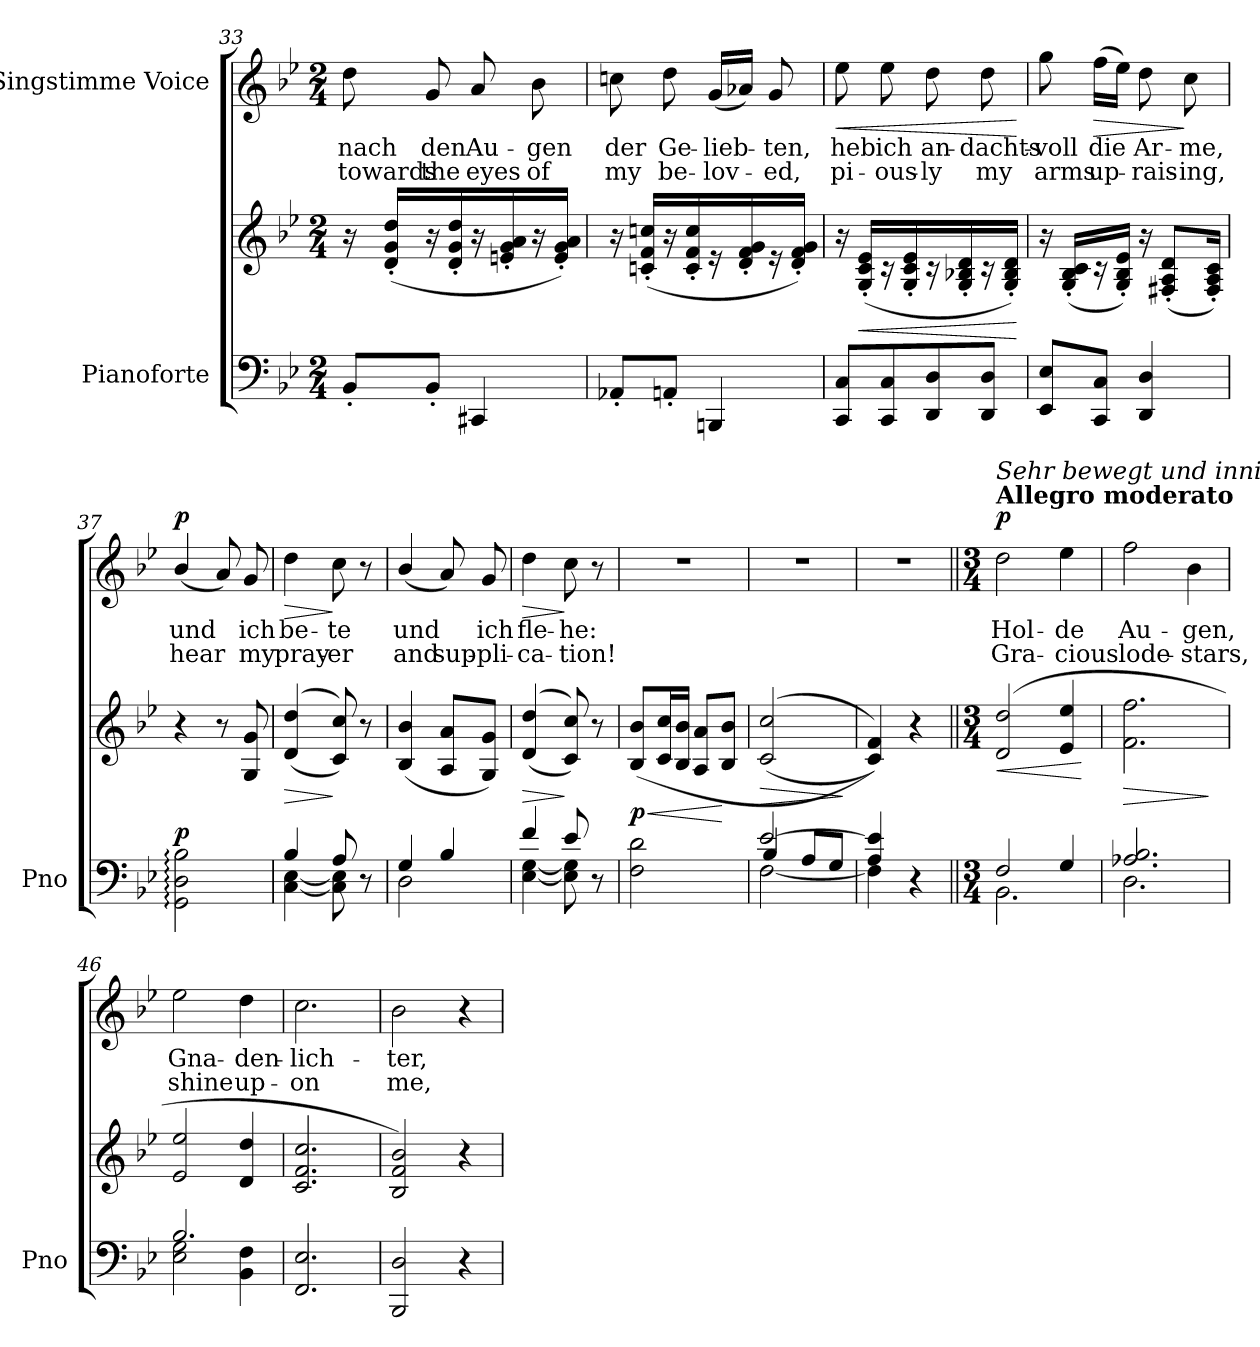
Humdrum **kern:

**kern	**kern	**dynam	**kern	**text	**text	**dynam
*part2	*part2	*part2	*part1	*part1	*part1	*part1
*staff3	*staff2	*staff2/3	*staff1	*staff1	*staff1	*staff1
*I"Pianoforte	*	*	*I"Singstimme Voice	*	*	*
*I'Pno	*	*	*	*	*	*
*clefF4	*clefG2	*	*clefG2	*	*	*
*k[b-e-]	*k[b-e-]	*	*k[b-e-]	*	*	*
*M2/4	*M2/4	*	*M2/4	*	*	*
=33	=33	=33	=33	=33	=33	=33
8BB-'/L	16r	.	8dd\	nach	towards	.
.	(16d/' 16g/' 16dd/'LL	.	.	.	.	.
8BB-'/J	16r	.	8g/	den	the	.
.	16d/' 16g/' 16dd/'	.	.	.	.	.
4CC#X/	16r	.	8a/	Au-	eyes	.
.	16en/' 16g/' 16a/'	.	.	.	.	.
.	16r	.	8b-\	-gen	of	.
.	16e/' 16g/' 16a/'JJ)	.	.	.	.	.
=34	=34	=34	=34	=34	=34	=34
8AA-X'/L	16r	.	8ccn\	der	my	.
.	(16cn/' 16f/' 16ccn/'LL	.	.	.	.	.
8AAn'/J	16r	.	8dd\	Ge-	be-	.
.	16c/' 16f/' 16cc/'	.	.	.	.	.
4BBBn/	16r	.	(16g/LL	-lieb-	-lov-	.
.	16d/' 16f/' 16g/'	.	16a-X/JJ)	.	.	.
.	16r	.	8g/	-ten,	-ed,	.
.	16d/' 16f/' 16g/'JJ)	.	.	.	.	.
=35	=35	=35	=35	=35	=35	=35
!	!	!	!	!	!	!LO:HP:b
8CC/ 8C/L	16r	.	8ee-\	heb	pi-	<
!	!	!LO:HP:b	!	!	!	!
.	(16G/' 16c/' 16e-/'LL	<	.	.	.	.
8CC/ 8C/	16r	.	8ee-\	ich	-ous-	.
.	16G/' 16c/' 16e-/'	.	.	.	.	.
8DD/ 8D/	16r	.	8dd\	an-	-ly	.
.	16G/' 16B-X/' 16d/'	.	.	.	.	.
8DD/ 8D/J	16r	.	8dd\	-dachts-	my	.
.	16G/' 16B-/' 16d/'JJ)	.	.	.	.	.
.	.	[	.	.	.	[
=36	=36	=36	=36	=36	=36	=36
8EE-/ 8E-/L	16r	.	8gg\	-voll	arms	.
.	(16G/' 16B-/' 16c/'LL	.	.	.	.	.
!	!	!	!	!	!	!LO:HP:b
8CC/ 8C/J	16r	.	(16ff\LL	die	up-	>
.	16G/' 16B-/' 16e-/'JJ)	.	16ee-\JJ)	.	.	.
4DD/ 4D/	16r	.	8dd\	Ar-	-rais-	.
.	(8F#X/' 8A/' 8d/'L	.	.	.	.	.
.	.	.	8cc\	-me,	-ing,	]
.	16F#/' 16A/' 16c/'Jk)	.	.	.	.	.
=37	=37	=37	=37	=37	=37	=37
!	!	!LO:DY:a=2	!	!	!	!LO:DY:a
2GG\: 2D\: 2B-\:	4r	p	(4b-/	und	hear	p
.	8r	.	8a/)	.	.	.
.	8G/ 8g/	.	8g/	ich	my	.
=38	=38	=38	=38	=38	=38	=38
*^	*	*	*	*	*	*
!	!	!	!LO:HP:b	!	!	!	!LO:HP:b
4B-/	[4C\ [4E-\	(>(4d/ 4dd/	>	4dd\	be-	pray-	>
8A/	8C\] 8E-\]	8c/ 8cc/))	]	8cc\	-te	-er	]
8r	8ryy	8r	.	8r	.	.	.
=39	=39	=39	=39	=39	=39	=39	=39
4G/	2D\	(4B-/ 4b-/	.	(>4b-/	und	and	.
4B-/	.	8A/ 8a/L	.	8a/)	.	sup-	.
.	.	8G/ 8g/J)	.	8g/	ich	-pli-	.
=40	=40	=40	=40	=40	=40	=40	=40
!	!	!	!LO:HP:b	!	!	!	!LO:HP:b
4f/	[4E-\ [4G\	(>(4d/ 4dd/	>	4dd\	fle-	-ca-	>
8e-/	8E-\] 8G\]	8c/ 8cc/))	]	8cc\	-he:	-tion!	]
8r	8ryy	8r	.	8r	.	.	.
=41	=41	=41	=41	=41	=41	=41	=41
!	!	!	!LO:HP:b	!	!	!	!
!	!	!	!LO:DY:n=1:b	!	!	!	!
*v	*v	*	*	*	*	*	*
2F\ 2d\	(8B-/ 8b-/L	< p	2r	.	.	.
.	16c/ 16cc/L	.	.	.	.	.
.	16B-/ 16b-/JJ	.	.	.	.	.
.	8A/ 8a/L	.	.	.	.	.
.	8B-/ 8b-/J	[	.	.	.	.
=42	=42	=42	=42	=42	=42	=42
*^	*	*	*	*	*	*
*	*^	*	*	*	*	*	*
!	!	!	!	!LO:HP:b	!	!	!	!
[2e-/	[2F\	4B-/	(>(2c/ 2cc/	>	2r	.	.	.
.	.	8A/L	.	.	.	.	.	.
.	.	8G/J	.	.	.	.	.	.
*v	*v	*v	*	*	*	*	*	*
.	.	]	.	.	.	.
=43	=43	=43	=43	=43	=43	=43
*^	*	*	*	*	*	*
4A/ 4e-/]	4F\]	4c/ 4f/)))	.	2r	.	.	.
4r	4ryy	4r	.	.	.	.	.
=44||	=44||	=44||	=44||	=44||	=44||	=44||	=44||
*M3/4	*	*M3/4	*	*M3/4	*	*	*
!	!	!	!	!LO:TX:a:B:t=Allegro moderato	!	!	!
!	!	!	!	!LO:TX:a:i:t=Sehr bewegt und innig	!	!	!
!	!	!	!LO:HP:b	!	!	!	!LO:DY:a
2F/	2.BB-\	(2d/ 2dd/	<	2dd\	Hol-	Gra-	p
4G/	.	4e-/ 4ee-/	.	4ee-\	-de	-cious	.
*v	*v	*	*	*	*	*	*
.	.	[	.	.	.	.
=45	=45	=45	=45	=45	=45	=45
*^	*	*	*	*	*	*
!	!	!	!LO:HP:b	!	!	!	!
2.A-X/ 2.B-/	2.D\	2.f\ 2.ff\	>	2ff\	Au-	lode-	.
.	.	.	.	4b-\	-gen,	-stars,	.
*v	*v	*	*	*	*	*	*
.	.	]	.	.	.	.
=46	=46	=46	=46	=46	=46	=46
*^	*	*	*	*	*	*
2.B-/	2E-\ 2G\	2e-/ 2ee-/	.	2ee-\	Gna-	shine	.
.	4BB-\ 4F\	4d/ 4dd/	.	4dd\	-den-	up-	.
*v	*v	*	*	*	*	*	*
=47	=47	=47	=47	=47	=47	=47
2.FF/ 2.E-/	2.c/ 2.f/ 2.cc/	.	2.cc\	-lich-	-on	.
=48	=48	=48	=48	=48	=48	=48
2BBB-/ 2D/	2B-/ 2f/ 2b-/)	.	2b-\	-ter,	me,	.
4r	4r	.	4r	.	.	.
=	=	=	=	=	=	=
*-	*-	*-	*-	*-	*-	*-
